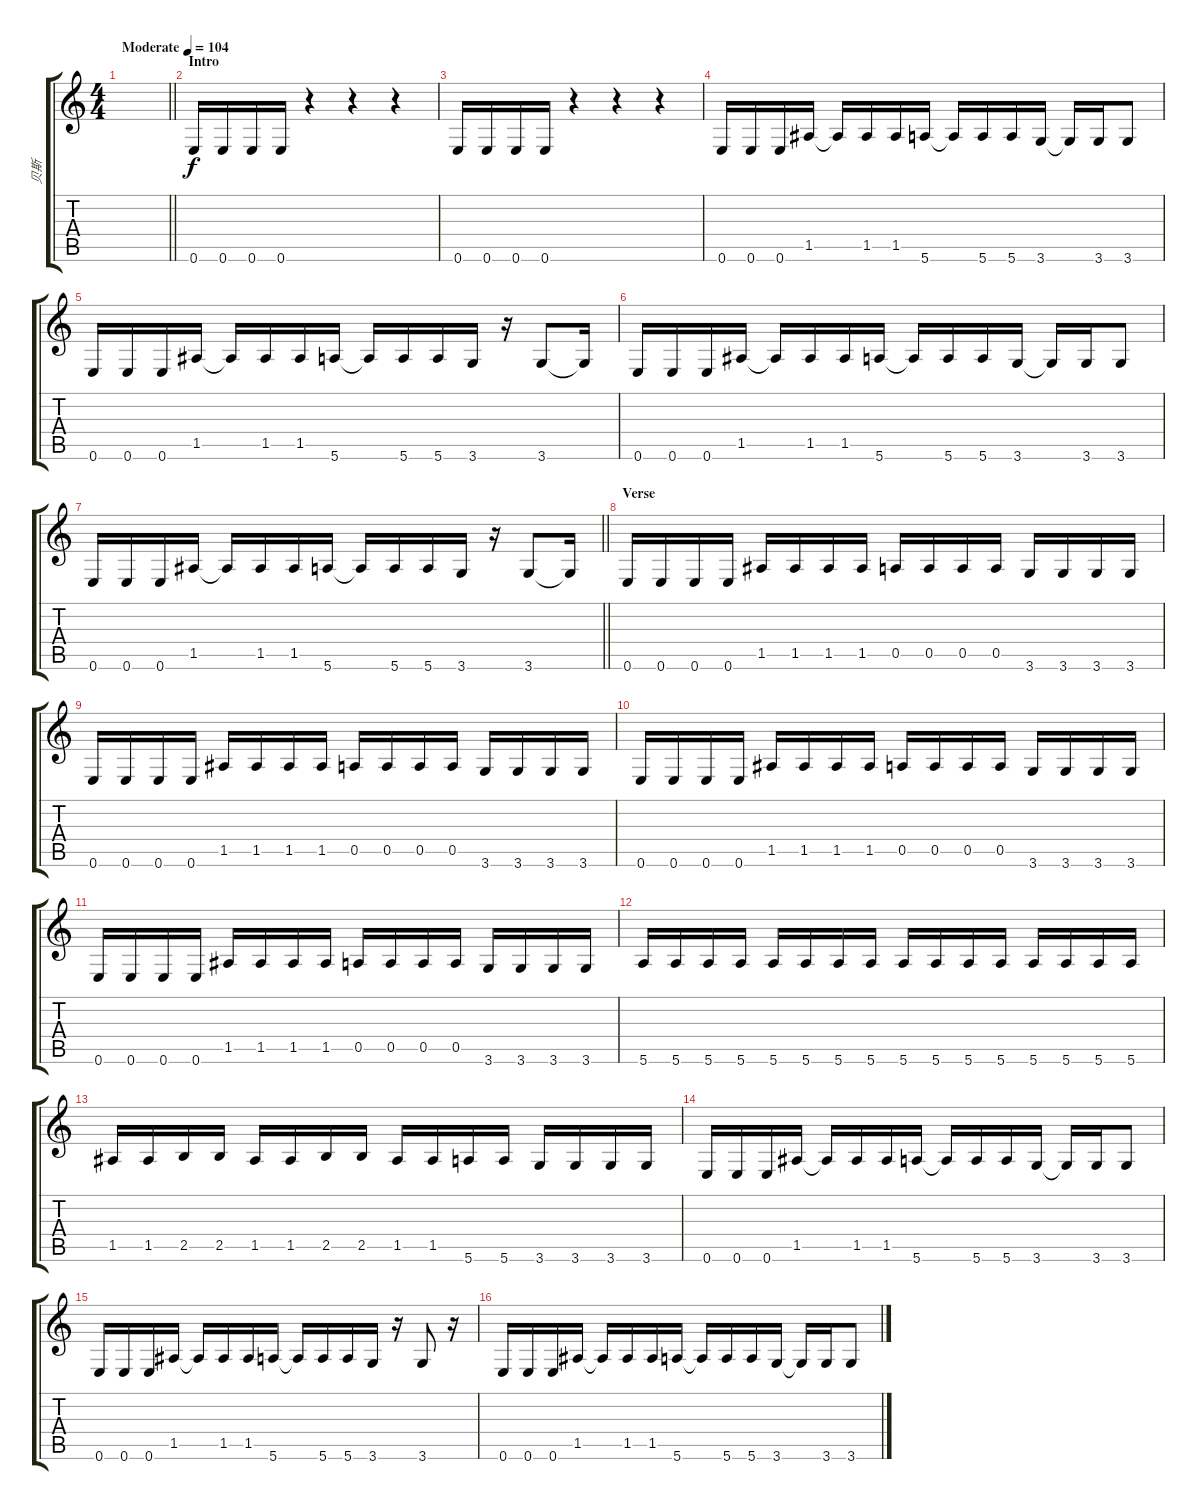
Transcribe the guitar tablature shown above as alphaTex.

\track ("贝斯" "贝斯") {instrument electricbassfinger}
\staff {score tabs}
\tuning (E4 B3 G3 D3 A2 E2) {hide}
\ts (4 4)
\tempo (104 "Moderate")
\clef g2
\barLineRight lightlight
\ks c
|
\section ("" "Intro")
0.6.16 0.6.16 0.6.16 0.6.16 r.4 r.4 r.4 |
0.6.16 0.6.16 0.6.16 0.6.16 r.4 r.4 r.4 |
0.6.16 0.6.16 0.6.16 1.5.16 1.5{t}.16 1.5.16 1.5.16 5.6.16 5.6{t}.16 5.6.16 5.6.16 3.6.16 3.6{t}.16 3.6.16 3.6.8 |
0.6.16 0.6.16 0.6.16 1.5.16 1.5{t}.16 1.5.16 1.5.16 5.6.16 5.6{t}.16 5.6.16 5.6.16 3.6.16 r.16 3.6.8 3.6{t}.16 |
0.6.16 0.6.16 0.6.16 1.5.16 1.5{t}.16 1.5.16 1.5.16 5.6.16 5.6{t}.16 5.6.16 5.6.16 3.6.16 3.6{t}.16 3.6.16 3.6.8 |
\barLineRight lightlight
0.6.16 0.6.16 0.6.16 1.5.16 1.5{t}.16 1.5.16 1.5.16 5.6.16 5.6{t}.16 5.6.16 5.6.16 3.6.16 r.16 3.6.8 3.6{t}.16 |
\section ("" "Verse")
0.6.16 0.6.16 0.6.16 0.6.16 1.5.16 1.5.16 1.5.16 1.5.16 0.5.16 0.5.16 0.5.16 0.5.16 3.6.16 3.6.16 3.6.16 3.6.16 |
0.6.16 0.6.16 0.6.16 0.6.16 1.5.16 1.5.16 1.5.16 1.5.16 0.5.16 0.5.16 0.5.16 0.5.16 3.6.16 3.6.16 3.6.16 3.6.16 |
0.6.16 0.6.16 0.6.16 0.6.16 1.5.16 1.5.16 1.5.16 1.5.16 0.5.16 0.5.16 0.5.16 0.5.16 3.6.16 3.6.16 3.6.16 3.6.16 |
0.6.16 0.6.16 0.6.16 0.6.16 1.5.16 1.5.16 1.5.16 1.5.16 0.5.16 0.5.16 0.5.16 0.5.16 3.6.16 3.6.16 3.6.16 3.6.16 |
5.6.16 5.6.16 5.6.16 5.6.16 5.6.16 5.6.16 5.6.16 5.6.16 5.6.16 5.6.16 5.6.16 5.6.16 5.6.16 5.6.16 5.6.16 5.6.16 |
1.5.16 1.5.16 2.5.16 2.5.16 1.5.16 1.5.16 2.5.16 2.5.16 1.5.16 1.5.16 5.6.16 5.6.16 3.6.16 3.6.16 3.6.16 3.6.16 |
0.6.16 0.6.16 0.6.16 1.5.16 1.5{t}.16 1.5.16 1.5.16 5.6.16 5.6{t}.16 5.6.16 5.6.16 3.6.16 3.6{t}.16 3.6.16 3.6.8 |
0.6.16 0.6.16 0.6.16 1.5.16 1.5{t}.16 1.5.16 1.5.16 5.6.16 5.6{t}.16 5.6.16 5.6.16 3.6.16 r.16 3.6.8 r.16 |
0.6.16 0.6.16 0.6.16 1.5.16 1.5{t}.16 1.5.16 1.5.16 5.6.16 5.6{t}.16 5.6.16 5.6.16 3.6.16 3.6{t}.16 3.6.16 3.6.8
